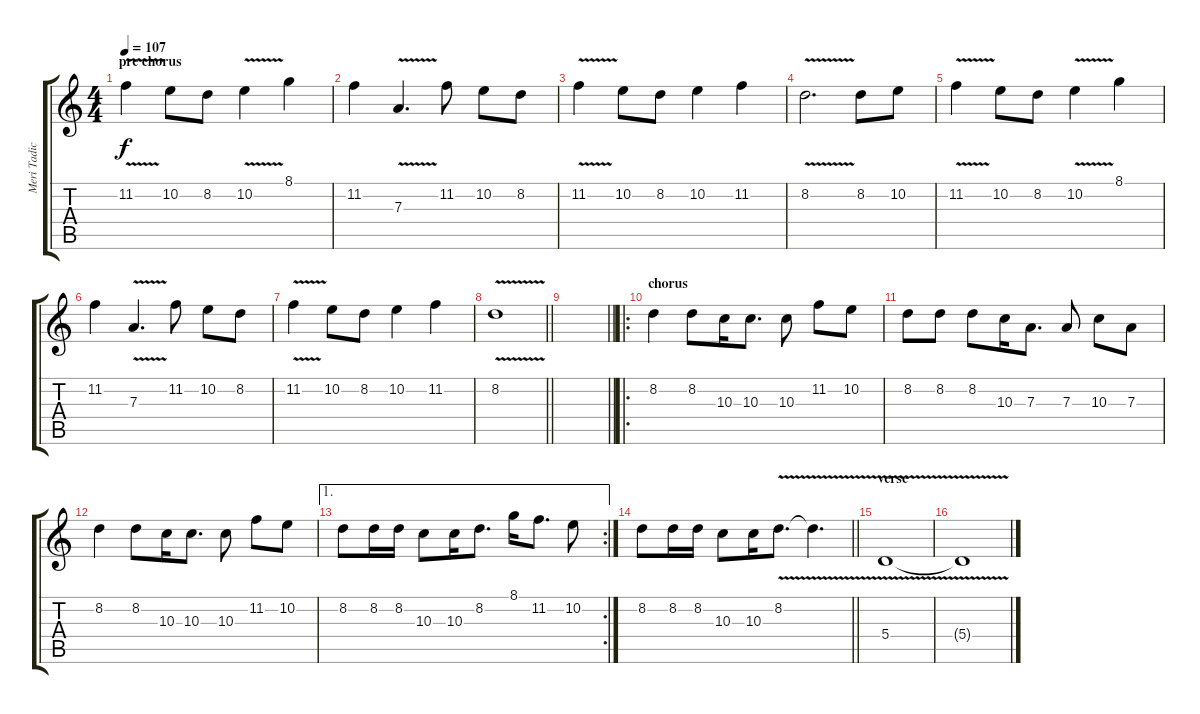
\track ("Meri Tadic" "Meri Tadic") {instrument fiddle}
\staff {score tabs}
\tuning (B4 Gb4 D4 A3 E3 B2) {hide}
\ts (4 4)
\section ("" "pre chorus")
\tempo 107
\clef g2
\ks c
11.2{v}.4{dy f} 10.2.8 8.2.8 10.2{v}.4 8.1.4 |
11.2.4 7.3{v}.4{d} 11.2.8 10.2.8 8.2.8 |
11.2{v}.4 10.2.8 8.2.8 10.2.4 11.2.4 |
8.2{v}.2{d} 8.2.8 10.2.8 |
11.2{v}.4 10.2.8 8.2.8 10.2{v}.4 8.1.4 |
11.2.4 7.3{v}.4{d} 11.2.8 10.2.8 8.2.8 |
11.2{v}.4 10.2.8 8.2.8 10.2.4 11.2.4 |
\barLineRight lightlight
8.2{v}.1 |
\section ("" "")
\barLineRight lightlight
|
\ro
\section ("" "chorus")
8.2.4 8.2.8 10.3.16 10.3.8{d} 10.3.8 11.2.8 10.2.8 |
8.2.8 8.2.8 8.2.8 10.3.16 7.3.8{d} 7.3.8 10.3.8 7.3.8 |
8.2.4 8.2.8 10.3.16 10.3.8{d} 10.3.8 11.2.8 10.2.8 |
\ae 1
\rc 2
8.2.8 8.2.16 8.2.16 10.3.8 10.3.16 8.2.8{d} 8.1.16 11.2.8{d} 10.2.8 |
\barLineRight lightlight
8.2.8 8.2.16 8.2.16 10.3.8 10.3.16 8.2{v}.8{d} 8.2{t}.4{d} |
\section ("" "verse")
5.4{v}.1{volume 8} |
5.4{t}.1
